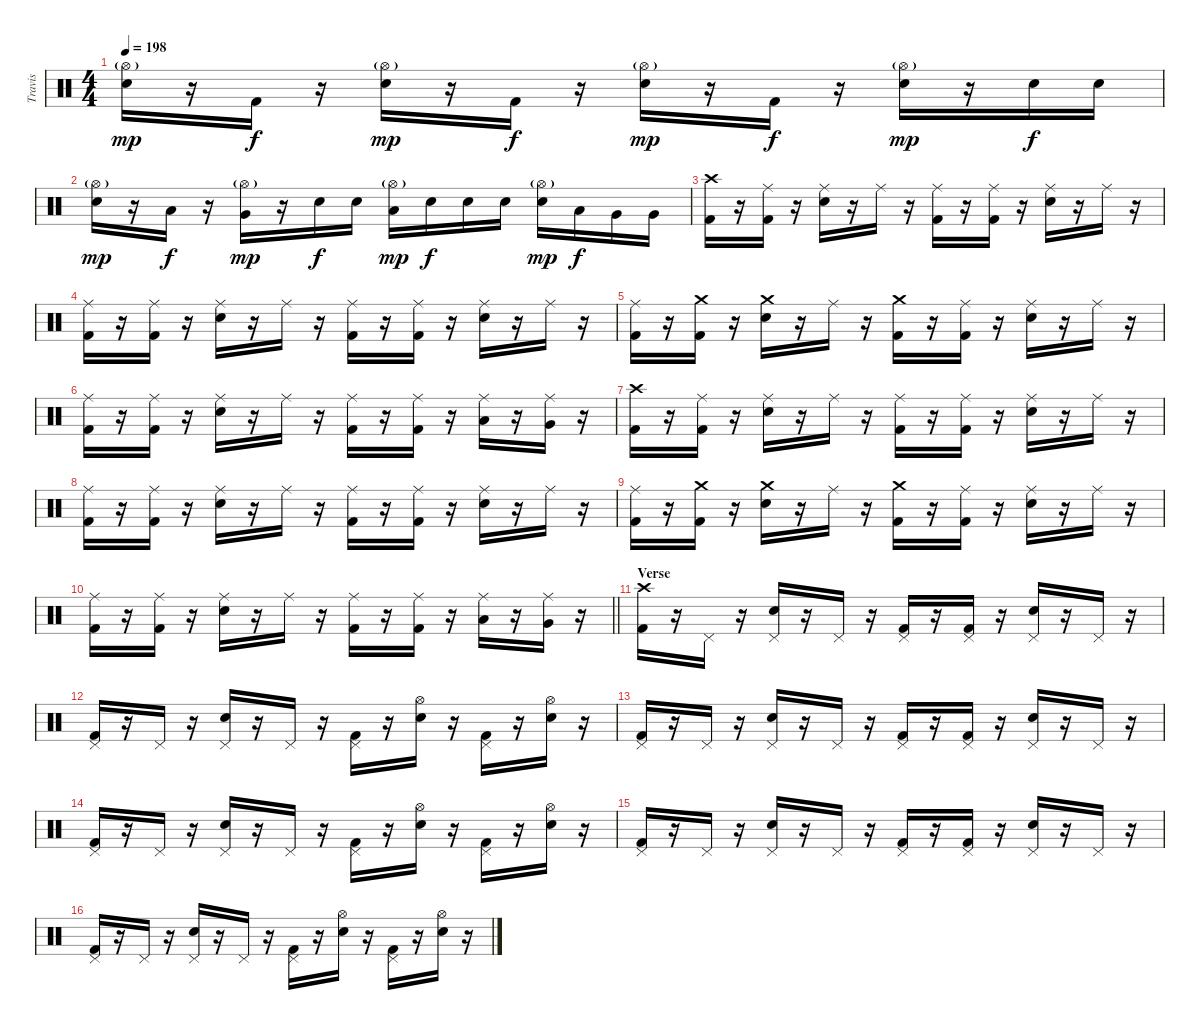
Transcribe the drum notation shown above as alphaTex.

\track ("Travis" "Travis") {instrument percussion}
\staff {score}
\articulation defaults
\ts (4 4)
\tempo 198
\clef neutral
\ks c
("Hi-Hat (open)"{g} "Snare (hit) 2").16{dy mp} r.16 "Kick (hit) 2".16{dy f} r.16 ("Hi-Hat (open)"{g} "Snare (hit) 2").16{dy mp} r.16 "Kick (hit) 2".16{dy f} r.16 ("Hi-Hat (open)"{g} "Snare (hit) 2").16{dy mp} r.16 "Kick (hit) 2".16{dy f} r.16 ("Hi-Hat (open)"{g} "Snare (hit) 2").16{dy mp} r.16 "Snare (hit) 2".16{dy f} "Snare (hit) 2".16 |
("Hi-Hat (open)"{g} "Snare (hit) 2").16{dy mp} r.16 "Low Tom (hit)".16{dy f} r.16 ("Hi-Hat (open)"{g} "Very Low Tom (hit)").16{dy mp} r.16 "Snare (hit) 2".16{dy f} "Snare (hit) 2".16 ("Hi-Hat (open)"{g} "Low Tom (hit)").16{dy mp} "Snare (hit) 2".16{dy f} "Snare (hit) 2".16 "Snare (hit) 2".16 ("Hi-Hat (open)"{g} "Snare (hit) 2").16{dy mp} "Low Tom (hit)".16{dy f} "Very Low Tom (hit)".16 "Very Low Tom (hit)".16 |
("Crash high (hit)" "Kick (hit) 2").16 r.16 ("Ride (middle)" "Kick (hit) 2").16 r.16 ("Ride (middle)" "Snare (hit) 2").16 r.16 "Ride (middle)".16 r.16 ("Ride (middle)" "Kick (hit) 2").16 r.16 ("Ride (middle)" "Kick (hit) 2").16 r.16 ("Ride (middle)" "Snare (hit) 2").16 r.16 "Ride (middle)".16 r.16 |
("Ride (middle)" "Kick (hit) 2").16 r.16 ("Ride (middle)" "Kick (hit) 2").16 r.16 ("Ride (middle)" "Snare (hit) 2").16 r.16 "Ride (middle)".16 r.16 ("Ride (middle)" "Kick (hit) 2").16 r.16 ("Ride (middle)" "Kick (hit) 2").16 r.16 ("Ride (middle)" "Snare (hit) 2").16 r.16 "Ride (middle)".16 r.16 |
("Ride (middle)" "Kick (hit) 2").16 r.16 ("Crash medium (hit)" "Kick (hit) 2").16 r.16 ("Crash medium (hit)" "Snare (hit) 2").16 r.16 "Ride (middle)".16 r.16 ("Crash medium (hit)" "Kick (hit) 2").16 r.16 ("Ride (middle)" "Kick (hit) 2").16 r.16 ("Ride (middle)" "Snare (hit) 2").16 r.16 "Ride (middle)".16 r.16 |
("Ride (middle)" "Kick (hit) 2").16 r.16 ("Ride (middle)" "Kick (hit) 2").16 r.16 ("Ride (middle)" "Snare (hit) 2").16 r.16 "Ride (middle)".16 r.16 ("Ride (middle)" "Kick (hit) 2").16 r.16 ("Ride (middle)" "Kick (hit) 2").16 r.16 ("Ride (middle)" "Low Tom (hit)").16 r.16 ("Ride (middle)" "Very Low Tom (hit)").16 r.16 |
("Crash high (hit)" "Kick (hit) 2").16 r.16 ("Ride (middle)" "Kick (hit) 2").16 r.16 ("Ride (middle)" "Snare (hit) 2").16 r.16 "Ride (middle)".16 r.16 ("Ride (middle)" "Kick (hit) 2").16 r.16 ("Ride (middle)" "Kick (hit) 2").16 r.16 ("Ride (middle)" "Snare (hit) 2").16 r.16 "Ride (middle)".16 r.16 |
("Ride (middle)" "Kick (hit) 2").16 r.16 ("Ride (middle)" "Kick (hit) 2").16 r.16 ("Ride (middle)" "Snare (hit) 2").16 r.16 "Ride (middle)".16 r.16 ("Ride (middle)" "Kick (hit) 2").16 r.16 ("Ride (middle)" "Kick (hit) 2").16 r.16 ("Ride (middle)" "Snare (hit) 2").16 r.16 "Ride (middle)".16 r.16 |
("Ride (middle)" "Kick (hit) 2").16 r.16 ("Crash medium (hit)" "Kick (hit) 2").16 r.16 ("Crash medium (hit)" "Snare (hit) 2").16 r.16 "Ride (middle)".16 r.16 ("Crash medium (hit)" "Kick (hit) 2").16 r.16 ("Ride (middle)" "Kick (hit) 2").16 r.16 ("Ride (middle)" "Snare (hit) 2").16 r.16 "Ride (middle)".16 r.16 |
\barLineRight lightlight
("Ride (middle)" "Kick (hit) 2").16 r.16 ("Ride (middle)" "Kick (hit) 2").16 r.16 ("Ride (middle)" "Snare (hit) 2").16 r.16 "Ride (middle)".16 r.16 ("Ride (middle)" "Kick (hit) 2").16 r.16 ("Ride (middle)" "Kick (hit) 2").16 r.16 ("Ride (middle)" "Low Tom (hit)").16 r.16 ("Ride (middle)" "Very Low Tom (hit)").16 r.16 |
\section ("" "Verse")
("Crash high (hit)" "Kick (hit) 2").16 r.16 "Pedal Hi-Hat (hit)".16 r.16 ("Pedal Hi-Hat (hit)" "Snare (hit) 2").16 r.16 "Pedal Hi-Hat (hit)".16 r.16 ("Pedal Hi-Hat (hit)" "Kick (hit) 2").16 r.16 ("Pedal Hi-Hat (hit)" "Kick (hit) 2").16 r.16 ("Pedal Hi-Hat (hit)" "Snare (hit) 2").16 r.16 "Pedal Hi-Hat (hit)".16 r.16 |
("Pedal Hi-Hat (hit)" "Kick (hit) 2").16 r.16 "Pedal Hi-Hat (hit)".16 r.16 ("Pedal Hi-Hat (hit)" "Snare (hit) 2").16 r.16 "Pedal Hi-Hat (hit)".16 r.16 ("Pedal Hi-Hat (hit)" "Kick (hit) 2").16 r.16 ("Hi-Hat (open)" "Snare (hit) 2").16 r.16 ("Pedal Hi-Hat (hit)" "Kick (hit) 2").16 r.16 ("Hi-Hat (open)" "Snare (hit) 2").16 r.16 |
("Pedal Hi-Hat (hit)" "Kick (hit) 2").16 r.16 "Pedal Hi-Hat (hit)".16 r.16 ("Pedal Hi-Hat (hit)" "Snare (hit) 2").16 r.16 "Pedal Hi-Hat (hit)".16 r.16 ("Pedal Hi-Hat (hit)" "Kick (hit) 2").16 r.16 ("Pedal Hi-Hat (hit)" "Kick (hit) 2").16 r.16 ("Pedal Hi-Hat (hit)" "Snare (hit) 2").16 r.16 "Pedal Hi-Hat (hit)".16 r.16 |
("Pedal Hi-Hat (hit)" "Kick (hit) 2").16 r.16 "Pedal Hi-Hat (hit)".16 r.16 ("Pedal Hi-Hat (hit)" "Snare (hit) 2").16 r.16 "Pedal Hi-Hat (hit)".16 r.16 ("Pedal Hi-Hat (hit)" "Kick (hit) 2").16 r.16 ("Hi-Hat (open)" "Snare (hit) 2").16 r.16 ("Pedal Hi-Hat (hit)" "Kick (hit) 2").16 r.16 ("Hi-Hat (open)" "Snare (hit) 2").16 r.16 |
("Pedal Hi-Hat (hit)" "Kick (hit) 2").16 r.16 "Pedal Hi-Hat (hit)".16 r.16 ("Pedal Hi-Hat (hit)" "Snare (hit) 2").16 r.16 "Pedal Hi-Hat (hit)".16 r.16 ("Pedal Hi-Hat (hit)" "Kick (hit) 2").16 r.16 ("Pedal Hi-Hat (hit)" "Kick (hit) 2").16 r.16 ("Pedal Hi-Hat (hit)" "Snare (hit) 2").16 r.16 "Pedal Hi-Hat (hit)".16 r.16 |
("Pedal Hi-Hat (hit)" "Kick (hit) 2").16 r.16 "Pedal Hi-Hat (hit)".16 r.16 ("Pedal Hi-Hat (hit)" "Snare (hit) 2").16 r.16 "Pedal Hi-Hat (hit)".16 r.16 ("Pedal Hi-Hat (hit)" "Kick (hit) 2").16 r.16 ("Hi-Hat (open)" "Snare (hit) 2").16 r.16 ("Pedal Hi-Hat (hit)" "Kick (hit) 2").16 r.16 ("Hi-Hat (open)" "Snare (hit) 2").16 r.16
